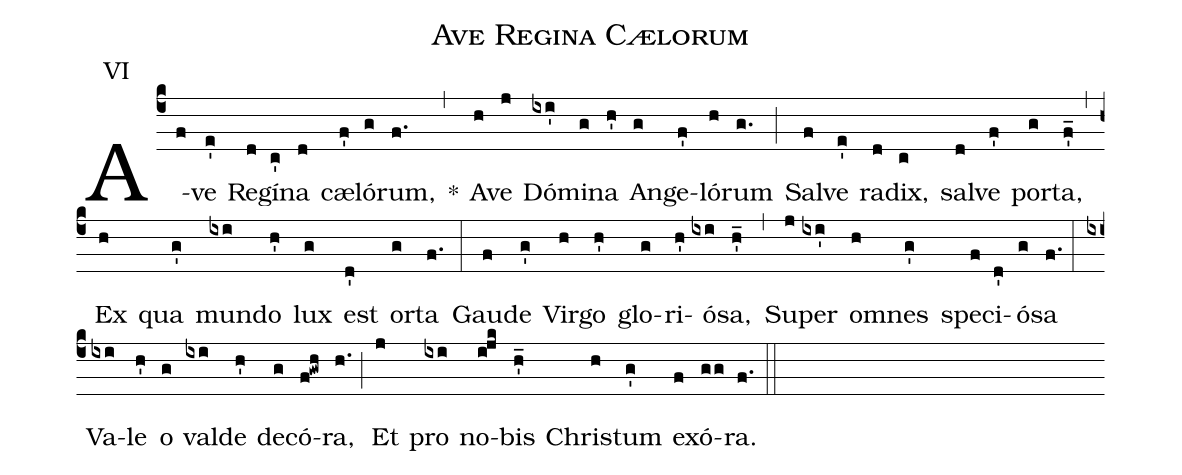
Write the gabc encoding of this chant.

name: Ave Regina Cælorum;
annotation: VI;
%%
(c4)
A(f)ve(e') Re(d)gí(c')na(d) cæ(f')ló(g)rum,(f.) *(,) A(h)ve(j) Dó(ixi')mi(g)na(h') An(g)ge(f')ló(h)rum(g.) (;) Sal(f)ve(e') ra(d)dix,(c) sal(d)ve(f') por(g)ta,(f'_) (,) Ex(h) qua(g') mun(ixi)do(h') lux(g) est(d') or(g)ta(f.) (:) Gau(f)de(g') Vir(h)go(h') glo(g)ri(h')ó(ixi)sa,(h'_) (,) Su(j)per(ixi') om(h)nes(g') spe(f)ci(d')ó(g)sa(f.) (:) Va(ixi)le(h') o(g) val(ixi)de(h') de(g)có(f!gwh)ra,(h.) (;) Et(j) pro(ixi) no(i!jk)bis(h'_) Chris(h)tum(g') ex(f)ó(gg)ra.(f.) (::)
